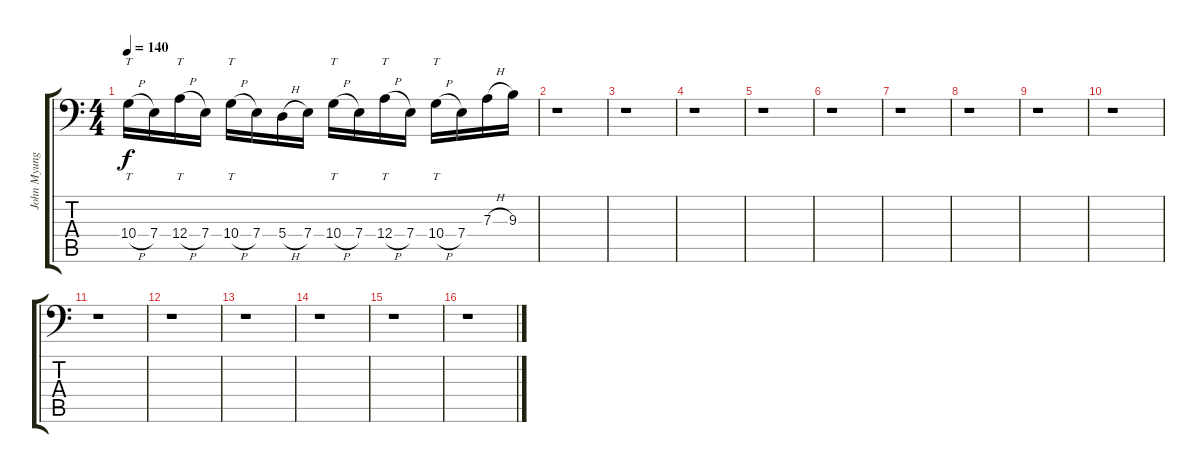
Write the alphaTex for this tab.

\track ("John Myung" "John Myung") {instrument electricbassfinger}
\staff {score tabs}
\tuning (C3 G2 D2 A1 E1 B0) {hide}
\ts (4 4)
\tempo 140
\clef f4
\ks c
10.4{h}.16{tt dy f} 7.4.16 12.4{h}.16{tt} 7.4.16 10.4{h}.16{tt} 7.4.16 5.4{h}.16 7.4.16 10.4{h}.16{tt} 7.4.16 12.4{h}.16{tt} 7.4.16 10.4{h}.16{tt} 7.4.16 7.3{h}.16 9.3.16 |
r.1 |
r.1 |
r.1 |
r.1 |
r.1 |
r.1 |
r.1 |
r.1 |
r.1 |
r.1 |
r.1 |
r.1 |
r.1 |
r.1 |
r.1
